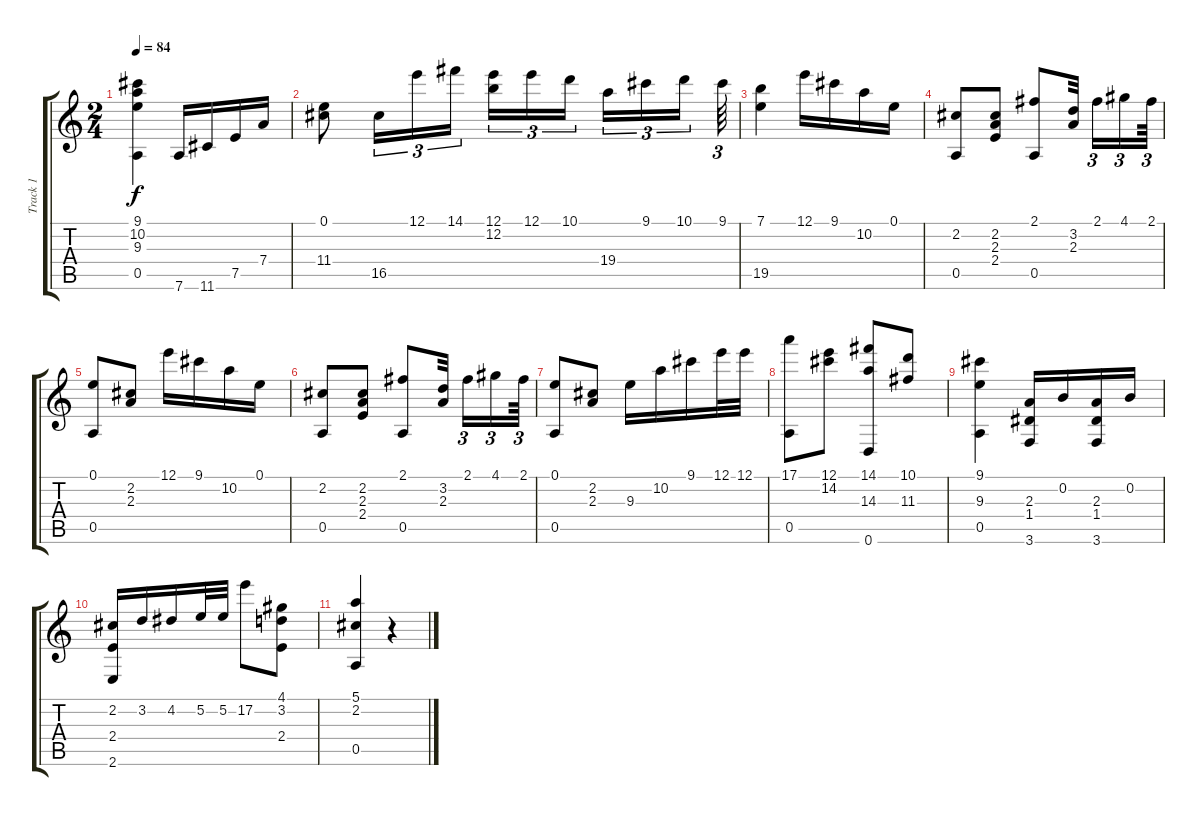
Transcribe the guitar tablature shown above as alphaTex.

\track ("Track 1" "Track 1") {instrument acousticguitarnylon}
\staff {score tabs}
\tuning (E4 B3 G3 D3 A2 D2) {hide}
\ts (2 4)
\tempo 84
\clef g2
\ks c
(9.1 10.2 9.3 0.5).4{dy f} 7.6.16 11.6.16 7.5.16 7.4.16 |
(0.1 11.4).8 16.5.16{tu (3 2)} 12.1.16{tu (3 2)} 14.1.16{tu (3 2)} (12.1 12.2).16{tu (3 2)} 12.1.16{tu (3 2)} 10.1.16{tu (3 2)} 19.4.16{tu (3 2)} 9.1.16{tu (3 2)} 10.1.16{tu (3 2)} 9.1.64{tu (3 2)} |
(7.1 19.5).4 12.1.16 9.1.16 10.2.16 0.1.16 |
(2.2 0.5).8 (2.2 2.3 2.4).8 (2.1 0.5).8 (3.2 2.3).32 2.1.16{tu (3 2)} 4.1.16{tu (3 2)} 2.1.64{tu (3 2)} |
(0.1 0.5).8 (2.2 2.3).8 12.1.16 9.1.16 10.2.16 0.1.16 |
(2.2 0.5).8 (2.2 2.3 2.4).8 (2.1 0.5).8 (3.2 2.3).32 2.1.16{tu (3 2)} 4.1.16{tu (3 2)} 2.1.64{tu (3 2)} |
(0.1 0.5).8 (2.2 2.3).8 9.3.16 10.2.16 9.1.16 12.1.32 12.1.32 |
(17.1 0.5).8 (12.1 14.2).8 (14.1 14.3 0.6).8 (10.1 11.3).8 |
(9.1 9.3 0.5).4 (2.3 1.4 3.6).16 0.2.16 (2.3 1.4 3.6).16 0.2.16 |
(2.2 2.4 2.6).16 3.2.16 4.2.16 5.2.32 5.2.32 17.2.8 (4.1 3.2 2.4).8 |
(5.1 2.2 0.5).4 r.4
